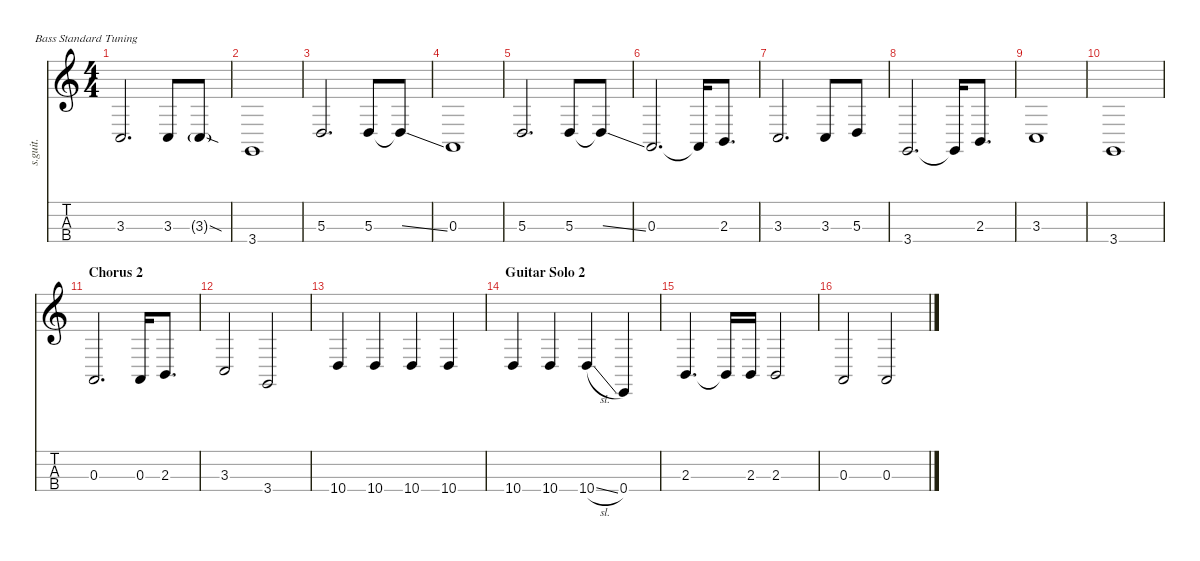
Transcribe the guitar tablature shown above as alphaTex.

\defaultSystemsLayout 4
\hideDynamics
\bracketExtendMode nobrackets
\track ("Roger Waters - Bass" "s.guit.") {instrument electricbasspick}
\staff {score tabs}
\tuning (G2 D2 A1 E1)
\ts (4 4)
\tempo (64 hide)
\clef g2
\ks c
3.3.2{d lyrics (0 "") lyrics (1 "") lyrics (2 "") lyrics (3 "") lyrics (4 "") dy f} 3.3.8{lyrics (0 "") lyrics (1 "") lyrics (2 "") lyrics (3 "") lyrics (4 "")} 3.3{sod g}.8{lyrics (0 "") lyrics (1 "") lyrics (2 "") lyrics (3 "") lyrics (4 "") dy mp} |
3.4.1{lyrics (0 "") lyrics (1 "") lyrics (2 "") lyrics (3 "") lyrics (4 "") dy f} |
5.3.2{d lyrics (0 "") lyrics (1 "") lyrics (2 "") lyrics (3 "") lyrics (4 "")} 5.3.8{lyrics (0 "") lyrics (1 "") lyrics (2 "") lyrics (3 "") lyrics (4 "")} 5.3{ss t}.8{lyrics (0 "") lyrics (1 "") lyrics (2 "") lyrics (3 "") lyrics (4 "")} |
0.3.1{lyrics (0 "") lyrics (1 "") lyrics (2 "") lyrics (3 "") lyrics (4 "")} |
5.3.2{d lyrics (0 "") lyrics (1 "") lyrics (2 "") lyrics (3 "") lyrics (4 "")} 5.3.8{lyrics (0 "") lyrics (1 "") lyrics (2 "") lyrics (3 "") lyrics (4 "")} 5.3{ss t}.8{lyrics (0 "") lyrics (1 "") lyrics (2 "") lyrics (3 "") lyrics (4 "")} |
0.3.2{d lyrics (0 "") lyrics (1 "") lyrics (2 "") lyrics (3 "") lyrics (4 "")} 0.3{t}.16{lyrics (0 "") lyrics (1 "") lyrics (2 "") lyrics (3 "") lyrics (4 "")} 2.3.8{d lyrics (0 "") lyrics (1 "") lyrics (2 "") lyrics (3 "") lyrics (4 "")} |
3.3.2{d lyrics (0 "") lyrics (1 "") lyrics (2 "") lyrics (3 "") lyrics (4 "")} 3.3.8{lyrics (0 "") lyrics (1 "") lyrics (2 "") lyrics (3 "") lyrics (4 "")} 5.3.8{lyrics (0 "") lyrics (1 "") lyrics (2 "") lyrics (3 "") lyrics (4 "")} |
3.4.2{d lyrics (0 "") lyrics (1 "") lyrics (2 "") lyrics (3 "") lyrics (4 "")} 3.4{t}.16{lyrics (0 "") lyrics (1 "") lyrics (2 "") lyrics (3 "") lyrics (4 "")} 2.3.8{d lyrics (0 "") lyrics (1 "") lyrics (2 "") lyrics (3 "") lyrics (4 "")} |
3.3.1{lyrics (0 "") lyrics (1 "") lyrics (2 "") lyrics (3 "") lyrics (4 "")} |
3.4.1{lyrics (0 "") lyrics (1 "") lyrics (2 "") lyrics (3 "") lyrics (4 "")} |
\section ("" "Chorus 2")
0.3.2{d lyrics (0 "") lyrics (1 "") lyrics (2 "") lyrics (3 "") lyrics (4 "")} 0.3.16{lyrics (0 "") lyrics (1 "") lyrics (2 "") lyrics (3 "") lyrics (4 "")} 2.3.8{d lyrics (0 "") lyrics (1 "") lyrics (2 "") lyrics (3 "") lyrics (4 "")} |
3.3.2{lyrics (0 "") lyrics (1 "") lyrics (2 "") lyrics (3 "") lyrics (4 "")} 3.4.2{lyrics (0 "") lyrics (1 "") lyrics (2 "") lyrics (3 "") lyrics (4 "")} |
10.4.4{lyrics (0 "") lyrics (1 "") lyrics (2 "") lyrics (3 "") lyrics (4 "")} 10.4.4{lyrics (0 "") lyrics (1 "") lyrics (2 "") lyrics (3 "") lyrics (4 "")} 10.4.4{lyrics (0 "") lyrics (1 "") lyrics (2 "") lyrics (3 "") lyrics (4 "")} 10.4.4{lyrics (0 "") lyrics (1 "") lyrics (2 "") lyrics (3 "") lyrics (4 "")} |
\section ("" "Guitar Solo 2")
10.4.4{lyrics (0 "") lyrics (1 "") lyrics (2 "") lyrics (3 "") lyrics (4 "")} 10.4.4{lyrics (0 "") lyrics (1 "") lyrics (2 "") lyrics (3 "") lyrics (4 "")} 10.4{sl}.4{lyrics (0 "") lyrics (1 "") lyrics (2 "") lyrics (3 "") lyrics (4 "")} 0.4.4{lyrics (0 "") lyrics (1 "") lyrics (2 "") lyrics (3 "") lyrics (4 "")} |
2.3.4{d lyrics (0 "") lyrics (1 "") lyrics (2 "") lyrics (3 "") lyrics (4 "")} 2.3{t}.16{lyrics (0 "") lyrics (1 "") lyrics (2 "") lyrics (3 "") lyrics (4 "")} 2.3.16{lyrics (0 "") lyrics (1 "") lyrics (2 "") lyrics (3 "") lyrics (4 "")} 2.3.2{lyrics (0 "") lyrics (1 "") lyrics (2 "") lyrics (3 "") lyrics (4 "")} |
0.3.2{lyrics (0 "") lyrics (1 "") lyrics (2 "") lyrics (3 "") lyrics (4 "")} 0.3.2{lyrics (0 "") lyrics (1 "") lyrics (2 "") lyrics (3 "") lyrics (4 "")}
